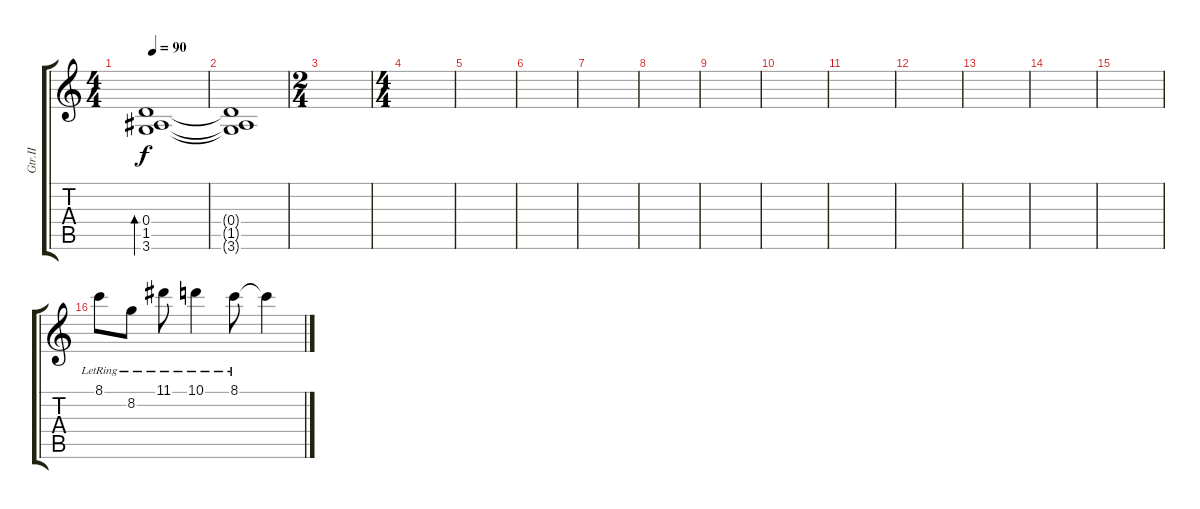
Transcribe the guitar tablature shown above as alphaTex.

\track ("Gtr.II" "Gtr.II") {instrument distortionguitar}
\staff {score tabs}
\tuning (E4 B3 G3 D3 A2 E2) {hide}
\ts (4 4)
\tempo 90
\clef g2
\ks c
(0.4 1.5 3.6).1{bd 240 dy f} |
(0.4{t} 1.5{t} 3.6{t}).1 |
\ts (2 4)
|
\ts (4 4)
|
|
|
|
|
|
|
|
|
|
|
|
8.1{lr}.8{volume 14 instrument electricguitarjazz} 8.2{lr}.8 11.1{lr}.8 10.1{lr}.4 8.1{lr}.8 8.1{t}.4
